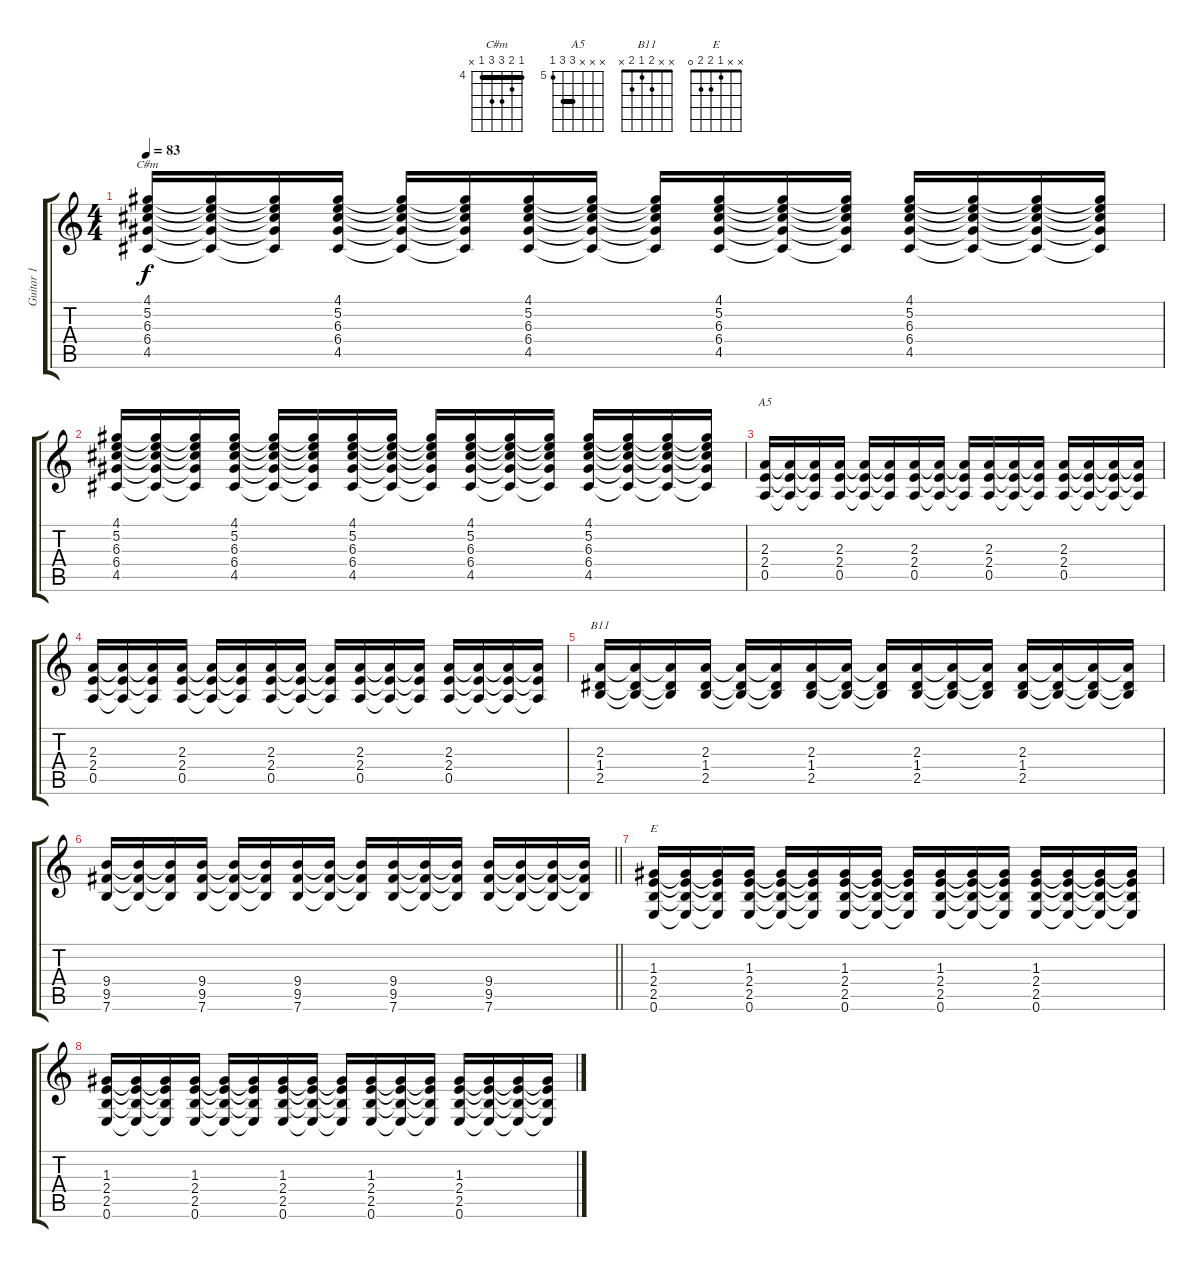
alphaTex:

\track ("Guitar 1" "Guitar 1") {instrument acousticguitarnylon}
\staff {score tabs}
\tuning (E4 B3 G3 D3 A2 E2) {hide}
\chord ("C#m" 4 5 6 6 4 x) {firstfret 4 barre 4}
\chord ("A5" x x x 7 7 5) {firstfret 5 barre 7}
\chord ("B11" x x 2 1 2 x)
\chord ("E" x x 1 2 2 0)
\ts (4 4)
\tempo 83
\clef g2
\ks c
(4.1 5.2 6.3 6.4 4.5).16{ch "C#m" dy f} (4.1{t} 5.2{t} 6.3{t} 6.4{t} 4.5{t}).16 (4.1{t} 5.2{t} 6.3{t} 6.4{t} 4.5{t}).16 (4.1 5.2 6.3 6.4 4.5).16 (4.1{t} 5.2{t} 6.3{t} 6.4{t} 4.5{t}).16 (4.1{t} 5.2{t} 6.3{t} 6.4{t} 4.5{t}).16 (4.1 5.2 6.3 6.4 4.5).16 (4.1{t} 5.2{t} 6.3{t} 6.4{t} 4.5{t}).16 (4.1{t} 5.2{t} 6.3{t} 6.4{t} 4.5{t}).16 (4.1 5.2 6.3 6.4 4.5).16 (4.1{t} 5.2{t} 6.3{t} 6.4{t} 4.5{t}).16 (4.1{t} 5.2{t} 6.3{t} 6.4{t} 4.5{t}).16 (4.1 5.2 6.3 6.4 4.5).16 (4.1{t} 5.2{t} 6.3{t} 6.4{t} 4.5{t}).16 (4.1{t} 5.2{t} 6.3{t} 6.4{t} 4.5{t}).16 (4.1{t} 5.2{t} 6.3{t} 6.4{t} 4.5{t}).16 |
(4.1 5.2 6.3 6.4 4.5).16 (4.1{t} 5.2{t} 6.3{t} 6.4{t} 4.5{t}).16 (4.1{t} 5.2{t} 6.3{t} 6.4{t} 4.5{t}).16 (4.1 5.2 6.3 6.4 4.5).16 (4.1{t} 5.2{t} 6.3{t} 6.4{t} 4.5{t}).16 (4.1{t} 5.2{t} 6.3{t} 6.4{t} 4.5{t}).16 (4.1 5.2 6.3 6.4 4.5).16 (4.1{t} 5.2{t} 6.3{t} 6.4{t} 4.5{t}).16 (4.1{t} 5.2{t} 6.3{t} 6.4{t} 4.5{t}).16 (4.1 5.2 6.3 6.4 4.5).16 (4.1{t} 5.2{t} 6.3{t} 6.4{t} 4.5{t}).16 (4.1{t} 5.2{t} 6.3{t} 6.4{t} 4.5{t}).16 (4.1 5.2 6.3 6.4 4.5).16 (4.1{t} 5.2{t} 6.3{t} 6.4{t} 4.5{t}).16 (4.1{t} 5.2{t} 6.3{t} 6.4{t} 4.5{t}).16 (4.1{t} 5.2{t} 6.3{t} 6.4{t} 4.5{t}).16 |
(2.3 2.4 0.5).16{ch "A5"} (2.3{t} 2.4{t} 0.5{t}).16 (2.3{t} 2.4{t} 0.5{t}).16 (2.3 2.4 0.5).16 (2.3{t} 2.4{t} 0.5{t}).16 (2.3{t} 2.4{t} 0.5{t}).16 (2.3 2.4 0.5).16 (2.3{t} 2.4{t} 0.5{t}).16 (2.3{t} 2.4{t} 0.5{t}).16 (2.3 2.4 0.5).16 (2.3{t} 2.4{t} 0.5{t}).16 (2.3{t} 2.4{t} 0.5{t}).16 (2.3 2.4 0.5).16 (2.3{t} 2.4{t} 0.5{t}).16 (2.3{t} 2.4{t} 0.5{t}).16 (2.3{t} 2.4{t} 0.5{t}).16 |
(2.3 2.4 0.5).16 (2.3{t} 2.4{t} 0.5{t}).16 (2.3{t} 2.4{t} 0.5{t}).16 (2.3 2.4 0.5).16 (2.3{t} 2.4{t} 0.5{t}).16 (2.3{t} 2.4{t} 0.5{t}).16 (2.3 2.4 0.5).16 (2.3{t} 2.4{t} 0.5{t}).16 (2.3{t} 2.4{t} 0.5{t}).16 (2.3 2.4 0.5).16 (2.3{t} 2.4{t} 0.5{t}).16 (2.3{t} 2.4{t} 0.5{t}).16 (2.3 2.4 0.5).16 (2.3{t} 2.4{t} 0.5{t}).16 (2.3{t} 2.4{t} 0.5{t}).16 (2.3{t} 2.4{t} 0.5{t}).16 |
(2.3 1.4 2.5).16{ch "B11"} (2.3{t} 1.4{t} 2.5{t}).16 (2.3{t} 1.4{t} 2.5{t}).16 (2.3 1.4 2.5).16 (2.3{t} 1.4{t} 2.5{t}).16 (2.3{t} 1.4{t} 2.5{t}).16 (2.3 1.4 2.5).16 (2.3{t} 1.4{t} 2.5{t}).16 (2.3{t} 1.4{t} 2.5{t}).16 (2.3 1.4 2.5).16 (2.3{t} 1.4{t} 2.5{t}).16 (2.3{t} 1.4{t} 2.5{t}).16 (2.3 1.4 2.5).16 (2.3{t} 1.4{t} 2.5{t}).16 (2.3{t} 1.4{t} 2.5{t}).16 (2.3{t} 1.4{t} 2.5{t}).16 |
\barLineRight lightlight
(9.4 9.5 7.6).16 (9.4{t} 9.5{t} 7.6{t}).16 (9.4{t} 9.5{t} 7.6{t}).16 (9.4 9.5 7.6).16 (9.4{t} 9.5{t} 7.6{t}).16 (9.4{t} 9.5{t} 7.6{t}).16 (9.4 9.5 7.6).16 (9.4{t} 9.5{t} 7.6{t}).16 (9.4{t} 9.5{t} 7.6{t}).16 (9.4 9.5 7.6).16 (9.4{t} 9.5{t} 7.6{t}).16 (9.4{t} 9.5{t} 7.6{t}).16 (9.4 9.5 7.6).16 (9.4{t} 9.5{t} 7.6{t}).16 (9.4{t} 9.5{t} 7.6{t}).16 (9.4{t} 9.5{t} 7.6{t}).16 |
(1.3 2.4 2.5 0.6).16{ch "E"} (1.3{t} 2.4{t} 2.5{t} 0.6{t}).16 (1.3{t} 2.4{t} 2.5{t} 0.6{t}).16 (1.3 2.4 2.5 0.6).16 (1.3{t} 2.4{t} 2.5{t} 0.6{t}).16 (1.3{t} 2.4{t} 2.5{t} 0.6{t}).16 (1.3 2.4 2.5 0.6).16 (1.3{t} 2.4{t} 2.5{t} 0.6{t}).16 (1.3{t} 2.4{t} 2.5{t} 0.6{t}).16 (1.3 2.4 2.5 0.6).16 (1.3{t} 2.4{t} 2.5{t} 0.6{t}).16 (1.3{t} 2.4{t} 2.5{t} 0.6{t}).16 (1.3 2.4 2.5 0.6).16 (1.3{t} 2.4{t} 2.5{t} 0.6{t}).16 (1.3{t} 2.4{t} 2.5{t} 0.6{t}).16 (1.3{t} 2.4{t} 2.5{t} 0.6{t}).16 |
(1.3 2.4 2.5 0.6).16 (1.3{t} 2.4{t} 2.5{t} 0.6{t}).16 (1.3{t} 2.4{t} 2.5{t} 0.6{t}).16 (1.3 2.4 2.5 0.6).16 (1.3{t} 2.4{t} 2.5{t} 0.6{t}).16 (1.3{t} 2.4{t} 2.5{t} 0.6{t}).16 (1.3 2.4 2.5 0.6).16 (1.3{t} 2.4{t} 2.5{t} 0.6{t}).16 (1.3{t} 2.4{t} 2.5{t} 0.6{t}).16 (1.3 2.4 2.5 0.6).16 (1.3{t} 2.4{t} 2.5{t} 0.6{t}).16 (1.3{t} 2.4{t} 2.5{t} 0.6{t}).16 (1.3 2.4 2.5 0.6).16 (1.3{t} 2.4{t} 2.5{t} 0.6{t}).16 (1.3{t} 2.4{t} 2.5{t} 0.6{t}).16 (1.3{t} 2.4{t} 2.5{t} 0.6{t}).16
